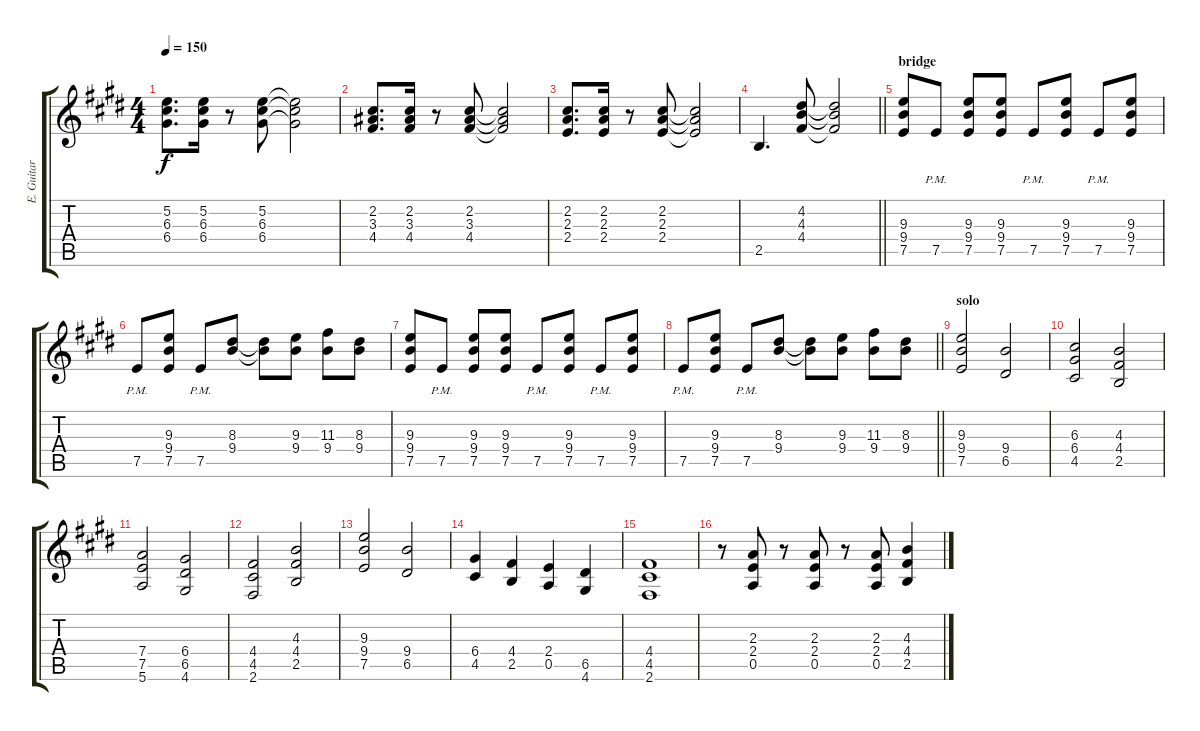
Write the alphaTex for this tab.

\track ("E. Guitar I" "E. Guitar ") {instrument overdrivenguitar}
\staff {score tabs}
\tuning (E4 B3 G3 D3 A2 E2) {hide}
\ts (4 4)
\tempo 150
\clef g2
\ks e
(5.2 6.3 6.4).8{d dy f} (5.2 6.3 6.4).16 r.8 (5.2 6.3 6.4).8 (5.2{t} 6.3{t} 6.4{t}).2 |
(2.2 3.3 4.4).8{d} (2.2 3.3 4.4).16 r.8 (2.2 3.3 4.4).8 (2.2{t} 3.3{t} 4.4{t}).2 |
(2.2 2.3 2.4).8{d} (2.2 2.3 2.4).16 r.8 (2.2 2.3 2.4).8 (2.2{t} 2.3{t} 2.4{t}).2 |
\barLineRight lightlight
2.5.4{d} (4.2 4.3 4.4).8 (4.2{t} 4.3{t} 4.4{t}).2 |
\section ("" "bridge")
(9.3 9.4 7.5).8 7.5{pm}.8 (9.3 9.4 7.5).8 (9.3 9.4 7.5).8 7.5{pm}.8 (9.3 9.4 7.5).8 7.5{pm}.8 (9.3 9.4 7.5).8 |
7.5{pm}.8 (9.3 9.4 7.5).8 7.5{pm}.8 (8.3 9.4).8 (8.3{t} 9.4{t}).8 (9.3 9.4).8 (11.3 9.4).8 (8.3 9.4).8 |
(9.3 9.4 7.5).8 7.5{pm}.8 (9.3 9.4 7.5).8 (9.3 9.4 7.5).8 7.5{pm}.8 (9.3 9.4 7.5).8 7.5{pm}.8 (9.3 9.4 7.5).8 |
\barLineRight lightlight
7.5{pm}.8 (9.3 9.4 7.5).8 7.5{pm}.8 (8.3 9.4).8 (8.3{t} 9.4{t}).8 (9.3 9.4).8 (11.3 9.4).8 (8.3 9.4).8 |
\section ("" "solo")
(9.3 9.4 7.5).2 (9.4 6.5).2 |
(6.3 6.4 4.5).2 (4.3 4.4 2.5).2 |
(7.4 7.5 5.6).2 (6.4 6.5 4.6).2 |
(4.4 4.5 2.6).2 (4.3 4.4 2.5).2 |
(9.3 9.4 7.5).2 (9.4 6.5).2 |
(6.4 4.5).4 (4.4 2.5).4 (2.4 0.5).4 (6.5 4.6).4 |
(4.4 4.5 2.6).1 |
r.8 (2.3 2.4 0.5).8 r.8 (2.3 2.4 0.5).8 r.8 (2.3 2.4 0.5).8 (4.3 4.4 2.5).4
